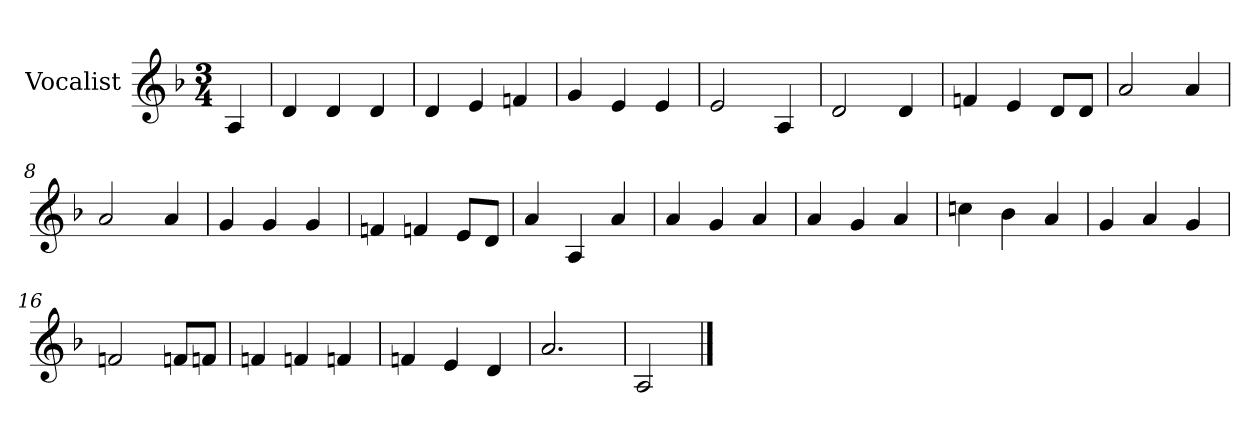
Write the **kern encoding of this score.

**kern
*part1
*staff1
*I"Vocalist
*k[b-]
*d:
*M3/4
=
4A
=1
4d
4d
4d
=2
4d
4e
4fn
=3
4g
4e
4e
=4
2e
4A
=5
2d
4d
=6
4fn
4e
8dL
8dJ
=7
2a
4a
=8
2a
4a
=9
4g
4g
4g
=10
4fn
4fn
8eL
8dJ
=11
4a
4A
4a
=12
4a
4g
4a
=13
4a
4g
4a
=14
4ccn
4b-
4a
=15
4g
4a
4g
=16
2fn
8fnL
8fnJ
=17
4fn
4fn
4fn
=18
4fn
4e
4d
=19
2.a
=20
2A
==
*-
